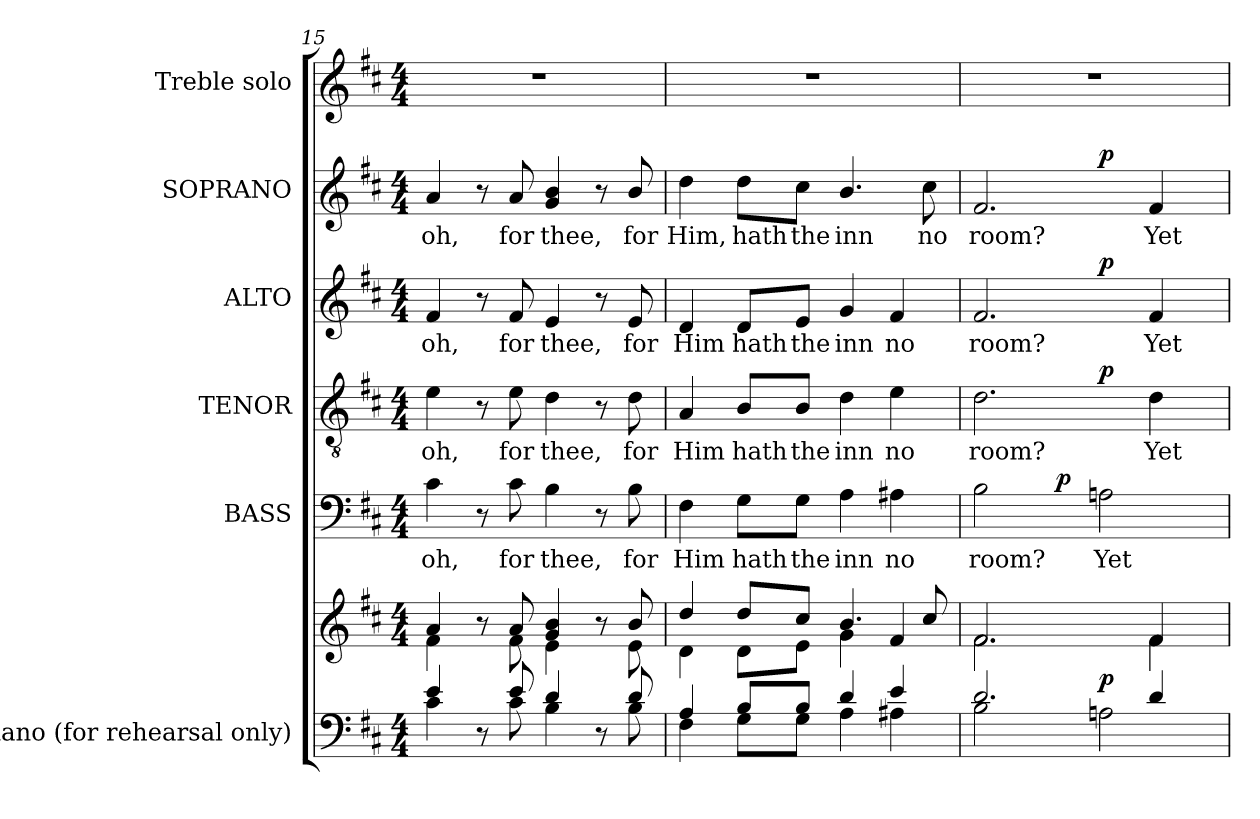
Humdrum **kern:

**kern	**kern	**dynam	**kern	**text	**dynam	**kern	**text	**dynam	**kern	**text	**dynam	**kern	**text	**dynam	**kern
*part6	*part6	*part6	*part5	*part5	*part5	*part4	*part4	*part4	*part3	*part3	*part3	*part2	*part2	*part2	*part1
*staff7	*staff6	*staff6/7	*staff5	*staff5	*staff5	*staff4	*staff4	*staff4	*staff3	*staff3	*staff3	*staff2	*staff2	*staff2	*staff1
*I"Piano  (for rehearsal  only)	*	*	*I"BASS	*	*	*I"TENOR	*	*	*I"ALTO	*	*	*I"SOPRANO	*	*	*I"Treble solo
*I'Pno.	*	*	*I'B.	*	*	*I'T.	*	*	*I'A.	*	*	*I'S.	*	*	*I'Tr.
*clefF4	*clefG2	*	*clefF4	*	*	*clefGv2	*	*	*clefG2	*	*	*clefG2	*	*	*clefG2
*	*	*	*	*	*	*ITrd7c12	*	*	*	*	*	*	*	*	*
*k[f#c#]	*k[f#c#]	*	*k[f#c#]	*	*	*k[f#c#]	*	*	*k[f#c#]	*	*	*k[f#c#]	*	*	*k[f#c#]
*D:	*D:	*	*D:	*	*	*D:	*	*	*D:	*	*	*D:	*	*	*D:
*M4/4	*M4/4	*	*M4/4	*	*	*M4/4	*	*	*M4/4	*	*	*M4/4	*	*	*M4/4
=15	=15	=15	=15	=15	=15	=15	=15	=15	=15	=15	=15	=15	=15	=15	=15
*^	*^	*	*	*	*	*	*	*	*	*	*	*	*	*	*
!	!	!	!	!	!	!LO:LY:b:color=#000000	!	!	!	!	!	!	!	!	!	!	!
!	!	!	!	!	!	!	!	!	!LO:LY:b:color=#000000	!	!	!	!	!	!	!	!
!	!	!	!	!	!	!	!	!	!	!	!	!LO:LY:b:color=#000000	!	!	!	!	!
!	!	!	!	!	!	!	!	!	!	!	!	!	!	!	!LO:LY:b:color=#000000	!	!
4ei/	4c#i\	4ai/	4f#i\	.	4c#i\	oh,	.	4Ei\	oh,	.	4f#i/	oh,	.	4ai/	oh,	.	1r
8r	8ryy	8r	8ryy	.	8r	.	.	8r	.	.	8r	.	.	8r	.	.	.
!	!	!	!	!	!	!LO:LY:b:color=#000000	!	!	!	!	!	!	!	!	!	!	!
!	!	!	!	!	!	!	!	!	!LO:LY:b:color=#000000	!	!	!	!	!	!	!	!
!	!	!	!	!	!	!	!	!	!	!	!	!LO:LY:b:color=#000000	!	!	!	!	!
!	!	!	!	!	!	!	!	!	!	!	!	!	!	!	!LO:LY:b:color=#000000	!	!
8ei/	8c#i\	8ai/	8f#i\	.	8c#i\	for	.	8Ei\	for	.	8f#i/	for	.	8ai/	for	.	.
!	!	!	!	!	!	!LO:LY:b:color=#000000	!	!	!	!	!	!	!	!	!	!	!
!	!	!	!	!	!	!	!	!	!LO:LY:b:color=#000000	!	!	!	!	!	!	!	!
!	!	!	!	!	!	!	!	!	!	!	!	!LO:LY:b:color=#000000	!	!	!	!	!
!	!	!	!	!	!	!	!	!	!	!	!	!	!	!	!LO:LY:b:color=#000000	!	!
4di/	4Bi\	4gi/ 4bi	4ei\	.	4Bi\	thee,	.	4Di\	thee,	.	4ei/	thee,	.	4gi/ 4bi	thee,	.	.
8r	8ryy	8r	8ryy	.	8r	.	.	8r	.	.	8r	.	.	8r	.	.	.
!	!	!	!	!	!	!LO:LY:b:color=#000000	!	!	!	!	!	!	!	!	!	!	!
!	!	!	!	!	!	!	!	!	!LO:LY:b:color=#000000	!	!	!	!	!	!	!	!
!	!	!	!	!	!	!	!	!	!	!	!	!LO:LY:b:color=#000000	!	!	!	!	!
!	!	!	!	!	!	!	!	!	!	!	!	!	!	!	!LO:LY:b:color=#000000	!	!
8di/	8Bi\	8bi/	8ei\	.	8Bi\	for	.	8Di\	for	.	8ei/	for	.	8bi/	for	.	.
=16	=16	=16	=16	=16	=16	=16	=16	=16	=16	=16	=16	=16	=16	=16	=16	=16	=16
!	!	!	!	!	!	!LO:LY:b:color=#000000	!	!	!	!	!	!	!	!	!	!	!
!	!	!	!	!	!	!	!	!	!LO:LY:b:color=#000000	!	!	!	!	!	!	!	!
!	!	!	!	!	!	!	!	!	!	!	!	!LO:LY:b:color=#000000	!	!	!	!	!
!	!	!	!	!	!	!	!	!	!	!	!	!	!	!	!LO:LY:b:color=#000000	!	!
4Ai/	4F#i\	4ddi/	4di\	.	4F#i\	Him	.	4AAi/	Him	.	4di/	Him	.	4ddi\	Him,	.	1r
!	!	!	!	!	!	!LO:LY:b:color=#000000	!	!	!	!	!	!	!	!	!	!	!
!	!	!	!	!	!	!	!	!	!LO:LY:b:color=#000000	!	!	!	!	!	!	!	!
!	!	!	!	!	!	!	!	!	!	!	!	!LO:LY:b:color=#000000	!	!	!	!	!
!	!	!	!	!	!	!	!	!	!	!	!	!	!	!	!LO:LY:b:color=#000000	!	!
8Bi/L	8Gi\L	8ddi/L	8di\L	.	8Gi\L	hath	.	8BBi/L	hath	.	8di/L	hath	.	8ddi\L	hath	.	.
!	!	!	!	!	!	!LO:LY:b:color=#000000	!	!	!	!	!	!	!	!	!	!	!
!	!	!	!	!	!	!	!	!	!LO:LY:b:color=#000000	!	!	!	!	!	!	!	!
!	!	!	!	!	!	!	!	!	!	!	!	!LO:LY:b:color=#000000	!	!	!	!	!
!	!	!	!	!	!	!	!	!	!	!	!	!	!	!	!LO:LY:b:color=#000000	!	!
8Bi/J	8Gi\J	8cc#i/J	8ei\J	.	8Gi\J	the	.	8BBi/J	the	.	8ei/J	the	.	8cc#i\J	the	.	.
!	!	!	!	!	!	!LO:LY:b:color=#000000	!	!	!	!	!	!	!	!	!	!	!
!	!	!	!	!	!	!	!	!	!LO:LY:b:color=#000000	!	!	!	!	!	!	!	!
!	!	!	!	!	!	!	!	!	!	!	!	!LO:LY:b:color=#000000	!	!	!	!	!
!	!	!	!	!	!	!	!	!	!	!	!	!	!	!	!LO:LY:b:color=#000000	!	!
4di/	4Ai\	4.bi/	4gi\	.	4Ai\	inn	.	4Di\	inn	.	4gi/	inn	.	4.bi/	inn	.	.
!	!	!	!	!	!	!LO:LY:b:color=#000000	!	!	!	!	!	!	!	!	!	!	!
!	!	!	!	!	!	!	!	!	!LO:LY:b:color=#000000	!	!	!	!	!	!	!	!
!	!	!	!	!	!	!	!	!	!	!	!	!LO:LY:b:color=#000000	!	!	!	!	!
4ei/	4A#Xi\	.	4f#i/	.	4A#Xi\	no	.	4Ei\	no	.	4f#i/	no	.	.	.	.	.
!	!	!	!	!	!	!	!	!	!	!	!	!	!	!	!LO:LY:b:color=#000000	!	!
.	.	8cc#i/	.	.	.	.	.	.	.	.	.	.	.	8cc#i\	no	.	.
=17	=17	=17	=17	=17	=17	=17	=17	=17	=17	=17	=17	=17	=17	=17	=17	=17	=17
!	!	!	!	!	!	!LO:LY:b:color=#000000	!	!	!	!	!	!	!	!	!	!	!
!	!	!	!	!	!	!	!	!	!LO:LY:b:color=#000000	!	!	!	!	!	!	!	!
!	!	!	!	!	!	!	!	!	!	!	!	!LO:LY:b:color=#000000	!	!	!	!	!
!	!	!	!	!	!	!	!	!	!	!	!	!	!	!	!LO:LY:b:color=#000000	!	!
*	*	*	*^	*	*^	*	*	*^	*	*	*^	*	*	*^	*	*	*
2.di/	2Bi\	2.f#i/	2.f#i\	2ryy	.	2Bi\	4ryy	room?	.	2.Di\	2ryy	room?	.	2.f#i/	2ryy	room?	.	2.f#i/	2ryy	room?	.	1r
.	.	.	.	.	.	.	32ryy	.	.	.	.	.	.	.	.	.	.	.	.	.	.	.
.	.	.	.	.	.	.	64ryy	.	.	.	.	.	.	.	.	.	.	.	.	.	.	.
.	.	.	.	.	.	.	128ryy	.	.	.	.	.	.	.	.	.	.	.	.	.	.	.
.	.	.	.	.	.	.	512.ryy	.	.	.	.	.	.	.	.	.	.	.	.	.	.	.
.	.	.	.	.	.	.	2ryy	.	p	.	.	.	.	.	.	.	.	.	.	.	.	.
!	!	!	!	!	!	!	!	!LO:LY:b:color=#000000	!	!	!	!	!	!	!	!	!	!	!	!	!	!
.	2Ani\	.	.	2ryy	p	2Ani\	.	Yet	.	.	2ryy	.	p	.	2ryy	.	p	.	2ryy	.	p	.
!	!	!	!	!	!	!	!	!	!	!	!	!LO:LY:b:color=#000000	!	!	!	!	!	!	!	!	!	!
!	!	!	!	!	!	!	!	!	!	!	!	!	!	!	!	!LO:LY:b:color=#000000	!	!	!	!	!	!
!	!	!	!	!	!	!	!	!	!	!	!	!	!	!	!	!	!	!	!	!LO:LY:b:color=#000000	!	!
4di/	.	4f#i/	4f#i\	.	.	.	.	.	.	4Di\	.	Yet	.	4f#i/	.	Yet	.	4f#i/	.	Yet	.	.
.	.	.	.	.	.	.	8ryy	.	.	.	.	.	.	.	.	.	.	.	.	.	.	.
.	.	.	.	.	.	.	16ryy	.	.	.	.	.	.	.	.	.	.	.	.	.	.	.
.	.	.	.	.	.	.	256ryy	.	.	.	.	.	.	.	.	.	.	.	.	.	.	.
.	.	.	.	.	.	.	1024ryy	.	.	.	.	.	.	.	.	.	.	.	.	.	.	.
*v	*v	*	*	*	*	*v	*v	*	*	*v	*v	*	*	*v	*v	*	*	*v	*v	*	*	*
*	*v	*v	*v	*	*	*	*	*	*	*	*	*	*	*	*	*	*
=	=	=	=	=	=	=	=	=	=	=	=	=	=	=	=
*-	*-	*-	*-	*-	*-	*-	*-	*-	*-	*-	*-	*-	*-	*-	*-
